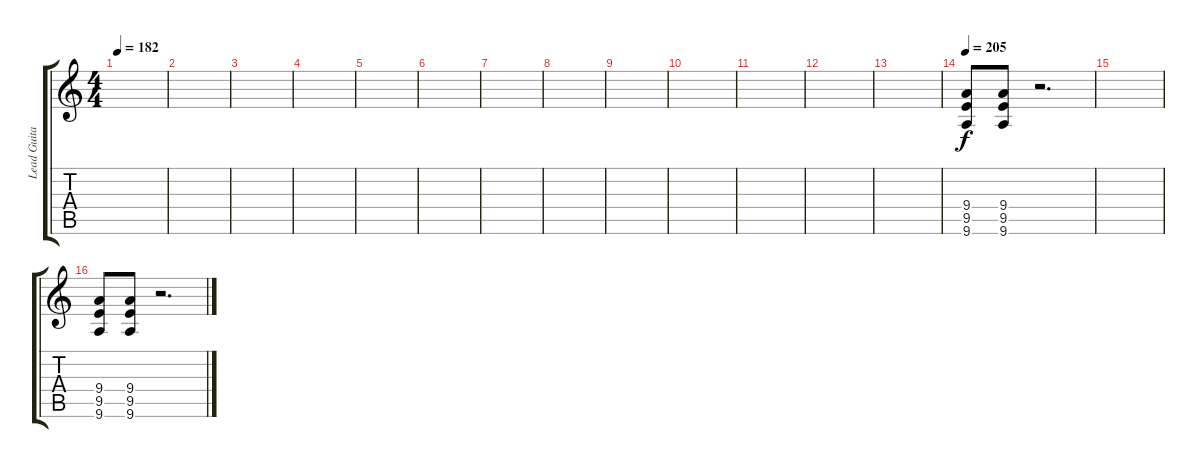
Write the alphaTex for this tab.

\track ("Lead Guitar 1" "Lead Guita") {instrument distortionguitar}
\staff {score tabs}
\tuning (D4 A3 F3 C3 G2 C2) {hide}
\ts (4 4)
\tempo 182
\clef g2
\ks c
|
|
|
|
|
|
|
|
|
|
|
|
|
\tempo 205
(9.4 9.5 9.6).8{instrument distortionguitar} (9.4 9.5 9.6).8 r.2{d} |
|
(9.4 9.5 9.6).8 (9.4 9.5 9.6).8 r.2{d}
